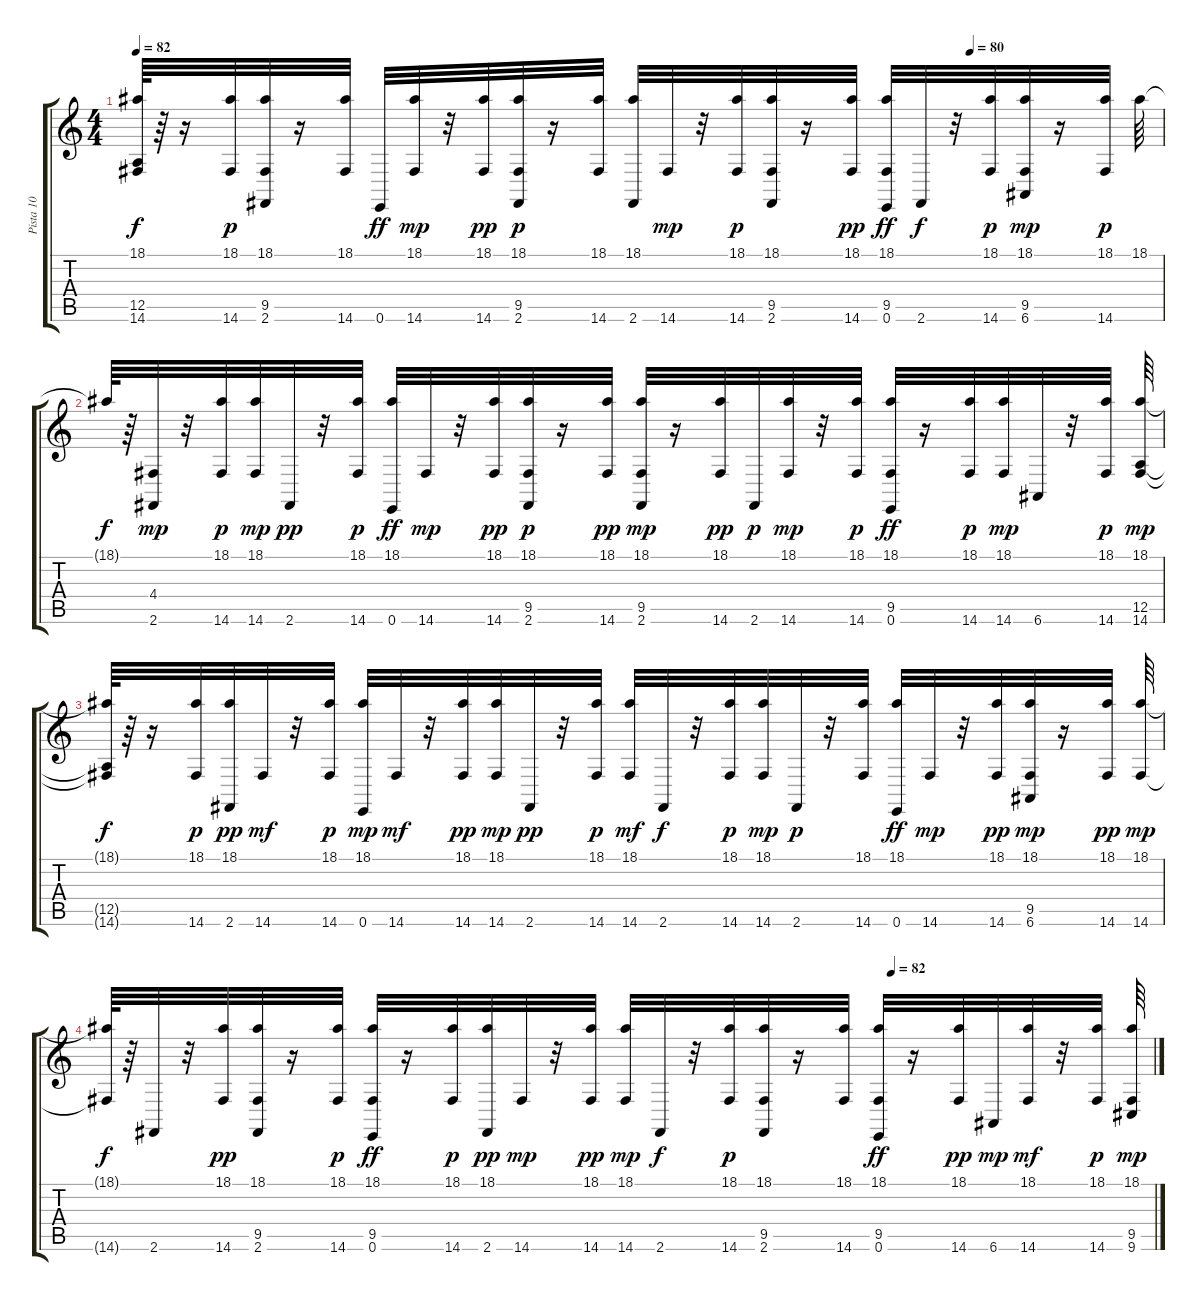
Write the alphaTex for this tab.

\track ("Pista 10" "Pista 10") {instrument acousticgrandpiano}
\staff {score tabs}
\tuning (E4 B3 G3 D3 A2 E2) {hide}
\ts (4 4)
\tempo 82
\tempo (80 0.8125)
\clef g2
\ks c
(18.1{t} 12.5{t} 14.6{t}).64{dy f} r.64 r.16 (18.1 14.6).32{dy p} (18.1 9.5 2.6).32 r.16 (18.1 14.6).32 0.6.32{dy ff} (18.1 14.6).32{dy mp} r.32 (18.1 14.6).32{dy pp} (18.1 9.5 2.6).32{dy p} r.16 (18.1 14.6).32 (18.1 2.6).32 14.6.32{dy mp} r.32 (18.1 14.6).32{dy p} (18.1 9.5 2.6).32 r.16 (18.1 14.6).32{dy pp} (18.1 9.5 0.6).32{dy ff} 2.6.32{dy f} r.32 (18.1 14.6).32{dy p} (18.1 9.5 6.6).32{dy mp} r.16 (18.1 14.6).32{dy p} 18.1.64 |
18.1{t}.64{dy f} r.64 (4.4 2.6).32{dy mp} r.32 (18.1 14.6).32{dy p} (18.1 14.6).32{dy mp} 2.6.32{dy pp} r.32 (18.1 14.6).32{dy p} (18.1 0.6).32{dy ff} 14.6.32{dy mp} r.32 (18.1 14.6).32{dy pp} (18.1 9.5 2.6).32{dy p} r.16 (18.1 14.6).32{dy pp} (18.1 9.5 2.6).32{dy mp} r.16 (18.1 14.6).32{dy pp} 2.6.32{dy p} (18.1 14.6).32{dy mp} r.32 (18.1 14.6).32{dy p} (18.1 9.5 0.6).32{dy ff} r.16 (18.1 14.6).32{dy p} (18.1 14.6).32{dy mp} 6.6.32 r.32 (18.1 14.6).32{dy p} (18.1 12.5 14.6).64{dy mp} |
(18.1{t} 12.5{t} 14.6{t}).64{dy f} r.64 r.16 (18.1 14.6).32{dy p} (18.1 2.6).32{dy pp} 14.6.32{dy mf} r.32 (18.1 14.6).32{dy p} (18.1 0.6).32{dy mp} 14.6.32{dy mf} r.32 (18.1 14.6).32{dy pp} (18.1 14.6).32{dy mp} 2.6.32{dy pp} r.32 (18.1 14.6).32{dy p} (18.1 14.6).32{dy mf} 2.6.32{dy f} r.32 (18.1 14.6).32{dy p} (18.1 14.6).32{dy mp} 2.6.32{dy p} r.32 (18.1 14.6).32 (18.1 0.6).32{dy ff} 14.6.32{dy mp} r.32 (18.1 14.6).32{dy pp} (18.1 9.5 6.6).32{dy mp} r.16 (18.1 14.6).32{dy pp} (18.1 14.6).64{dy mp} |
\tempo (82 0.75)
(18.1{t} 14.6{t}).64{dy f} r.64 2.6.32 r.32 (18.1 14.6).32{dy pp} (18.1 9.5 2.6).32 r.16 (18.1 14.6).32{dy p} (18.1 9.5 0.6).32{dy ff} r.16 (18.1 14.6).32{dy p} (18.1 2.6).32{dy pp} 14.6.32{dy mp} r.32 (18.1 14.6).32{dy pp} (18.1 14.6).32{dy mp} 2.6.32{dy f} r.32 (18.1 14.6).32{dy p} (18.1 9.5 2.6).32 r.16 (18.1 14.6).32 (18.1 9.5 0.6).32{dy ff} r.16 (18.1 14.6).32{dy pp} 6.6.32{dy mp} (18.1 14.6).32{dy mf} r.32 (18.1 14.6).32{dy p} (18.1 9.5 9.6).64{dy mp}
